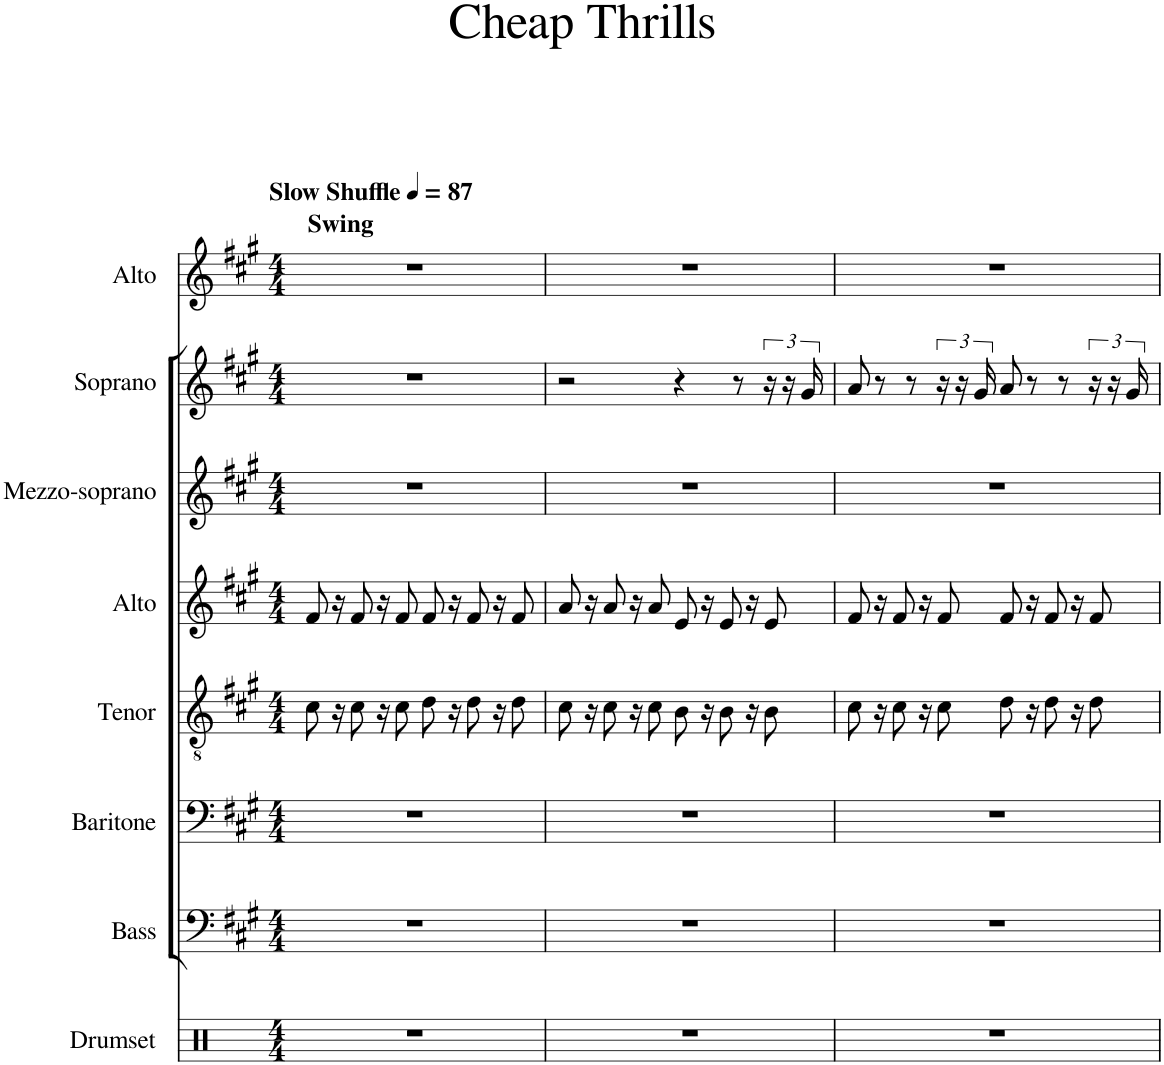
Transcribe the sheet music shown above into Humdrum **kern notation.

**kern	**kern	**kern	**kern	**kern	**kern	**kern	**kern
*part8	*part7	*part6	*part5	*part4	*part3	*part2	*part1
*staff8	*staff7	*staff6	*staff5	*staff4	*staff3	*staff2	*staff1
*I"Drumset	*I"Bass	*I"Baritone	*I"Tenor	*I"Alto	*I"Mezzo-soprano	*I"Soprano	*I"Alto
*I'Drs.	*I'B.	*I'Bar.	*I'T.	*I'A.	*I'Mzs.	*I'S.	*I'A.
*clefX	*clefF4	*clefF4	*clefGv2	*clefG2	*clefG2	*clefG2	*clefG2
*k[]	*k[f#c#g#]	*k[f#c#g#]	*k[f#c#g#]	*k[f#c#g#]	*k[f#c#g#]	*k[f#c#g#]	*k[f#c#g#]
*M4/4	*M4/4	*M4/4	*M4/4	*M4/4	*M4/4	*M4/4	*M4/4
*MM87	*MM87	*MM87	*MM87	*MM87	*MM87	*MM87	*MM87
=1	=1	=1	=1	=1	=1	=1	=1
!	!	!	!	!	!	!	!LO:TX:a:B:t=Slow Shuffle
!	!	!	!	!	!	!	!LO:TX:a:B:t=Swing
1r	1r	1r	8c#\	8f#/	1r	1r	1r
.	.	.	16r	16r	.	.	.
.	.	.	8c#\	8f#/	.	.	.
.	.	.	16r	16r	.	.	.
.	.	.	8c#\	8f#/	.	.	.
.	.	.	8d\	8f#/	.	.	.
.	.	.	16r	16r	.	.	.
.	.	.	8d\	8f#/	.	.	.
.	.	.	16r	16r	.	.	.
.	.	.	8d\	8f#/	.	.	.
=2	=2	=2	=2	=2	=2	=2	=2
1r	1r	1r	8c#\	8a/	1r	2r	1r
.	.	.	16r	16r	.	.	.
.	.	.	8c#\	8a/	.	.	.
.	.	.	16r	16r	.	.	.
.	.	.	8c#\	8a/	.	.	.
.	.	.	8B\	8e/	.	4r	.
.	.	.	16r	16r	.	.	.
.	.	.	8B\	8e/	.	.	.
.	.	.	.	.	.	8r	.
.	.	.	16r	16r	.	.	.
.	.	.	8B\	8e/	.	24r	.
.	.	.	.	.	.	24r	.
.	.	.	.	.	.	24g#/	.
=3	=3	=3	=3	=3	=3	=3	=3
1r	1r	1r	8c#\	8f#/	1r	8a/	1r
.	.	.	16r	16r	.	8r	.
.	.	.	8c#\	8f#/	.	.	.
.	.	.	.	.	.	8r	.
.	.	.	16r	16r	.	.	.
.	.	.	8c#\	8f#/	.	24r	.
.	.	.	.	.	.	24r	.
.	.	.	.	.	.	24g#/	.
.	.	.	8d\	8f#/	.	8a/	.
.	.	.	16r	16r	.	8r	.
.	.	.	8d\	8f#/	.	.	.
.	.	.	.	.	.	8r	.
.	.	.	16r	16r	.	.	.
.	.	.	8d\	8f#/	.	24r	.
.	.	.	.	.	.	24r	.
.	.	.	.	.	.	24g#/	.
=	=	=	=	=	=	=	=
*-	*-	*-	*-	*-	*-	*-	*-
